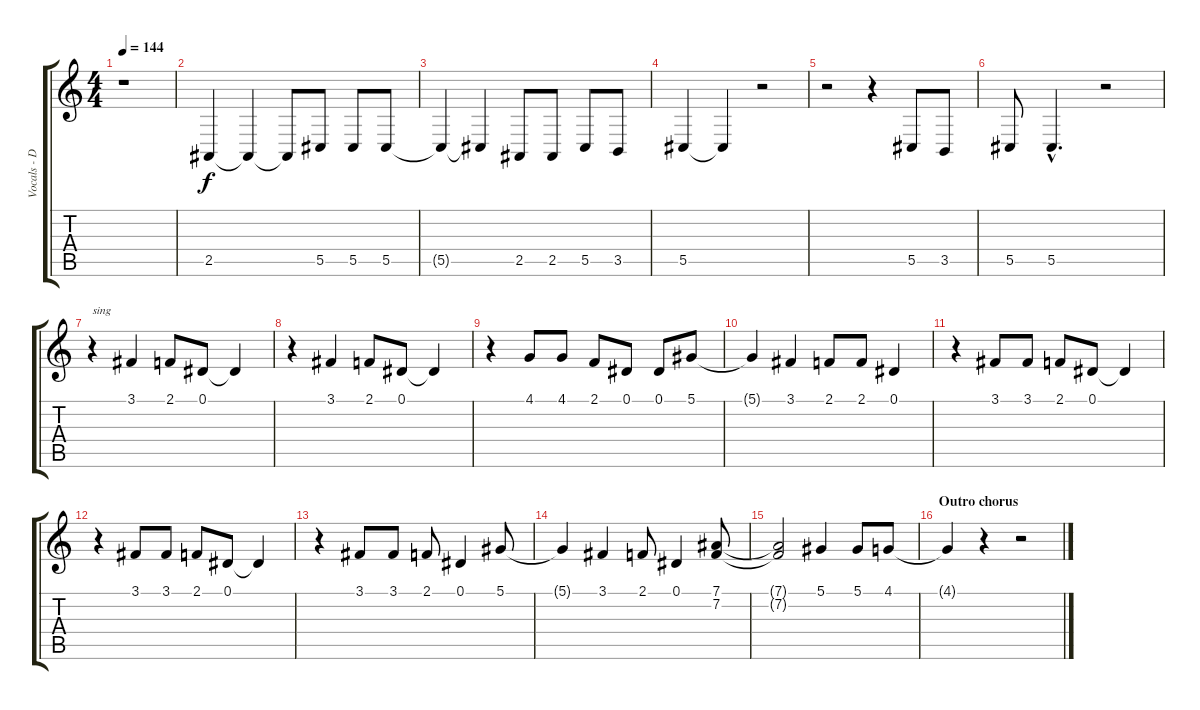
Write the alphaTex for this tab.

\track ("Vocals - D. Lee Roth" "Vocals - D") {instrument tenorsax}
\staff {score tabs}
\tuning (Eb4 Bb3 Gb3 Db3 Ab2 Eb2) {hide}
\ts (4 4)
\tempo 144
\clef g2
\ks c
r.1{dy f} |
2.5.4 2.5{t}.4 2.5{t}.8 5.5.8 5.5.8 5.5.8 |
5.5{t}.4 5.5{t}.4 2.5.8 2.5.8 5.5.8 3.5.8 |
5.5.4 5.5{t}.4 r.2 |
r.2 r.4 5.5.8 3.5.8 |
5.5.8 5.5{hac}.4{d} r.2 |
r.4{txt "sing"} 3.1.4 2.1.8 0.1.8 0.1{t}.4 |
r.4 3.1.4 2.1.8 0.1.8 0.1{t}.4 |
r.4 4.1.8 4.1.8 2.1.8 0.1.8 0.1.8 5.1.8 |
5.1{t}.4 3.1.4 2.1.8 2.1.8 0.1.4 |
r.4 3.1.8 3.1.8 2.1.8 0.1.8 0.1{t}.4 |
r.4 3.1.8 3.1.8 2.1.8 0.1.8 0.1{t}.4 |
r.4 3.1.8 3.1.8 2.1.8 0.1.4 5.1.8 |
5.1{t}.4 3.1.4 2.1.8 0.1.4 (7.1 7.2).8 |
(7.1{t} 7.2{t}).2 5.1.4 5.1.8 4.1.8 |
\section ("" "Outro chorus")
4.1{t}.4 r.4 r.2
